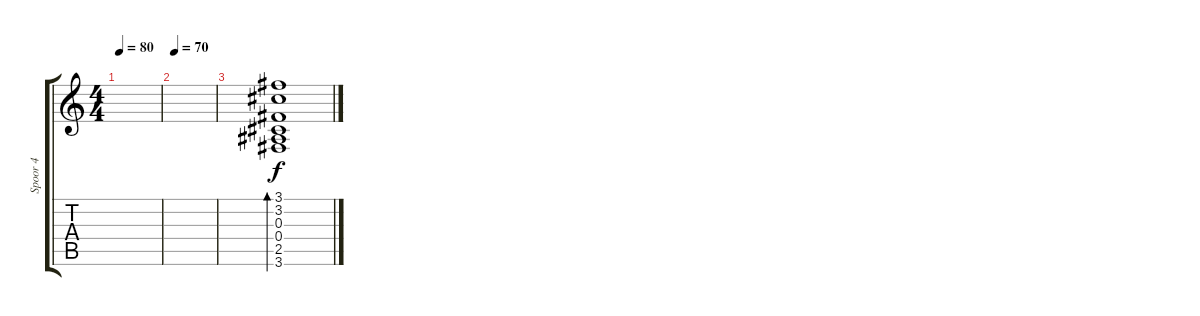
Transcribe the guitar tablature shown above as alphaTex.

\track ("Spoor 4" "Spoor 4") {instrument acousticguitarsteel}
\staff {score tabs}
\tuning (Eb4 Bb3 Gb3 Db3 Ab2 Eb2) {hide}
\ts (4 4)
\tempo 80
\clef g2
\ks c
|
\tempo 70
|
(3.1 3.2 0.3 0.4 2.5 3.6).1{bd 480 volume 3}
